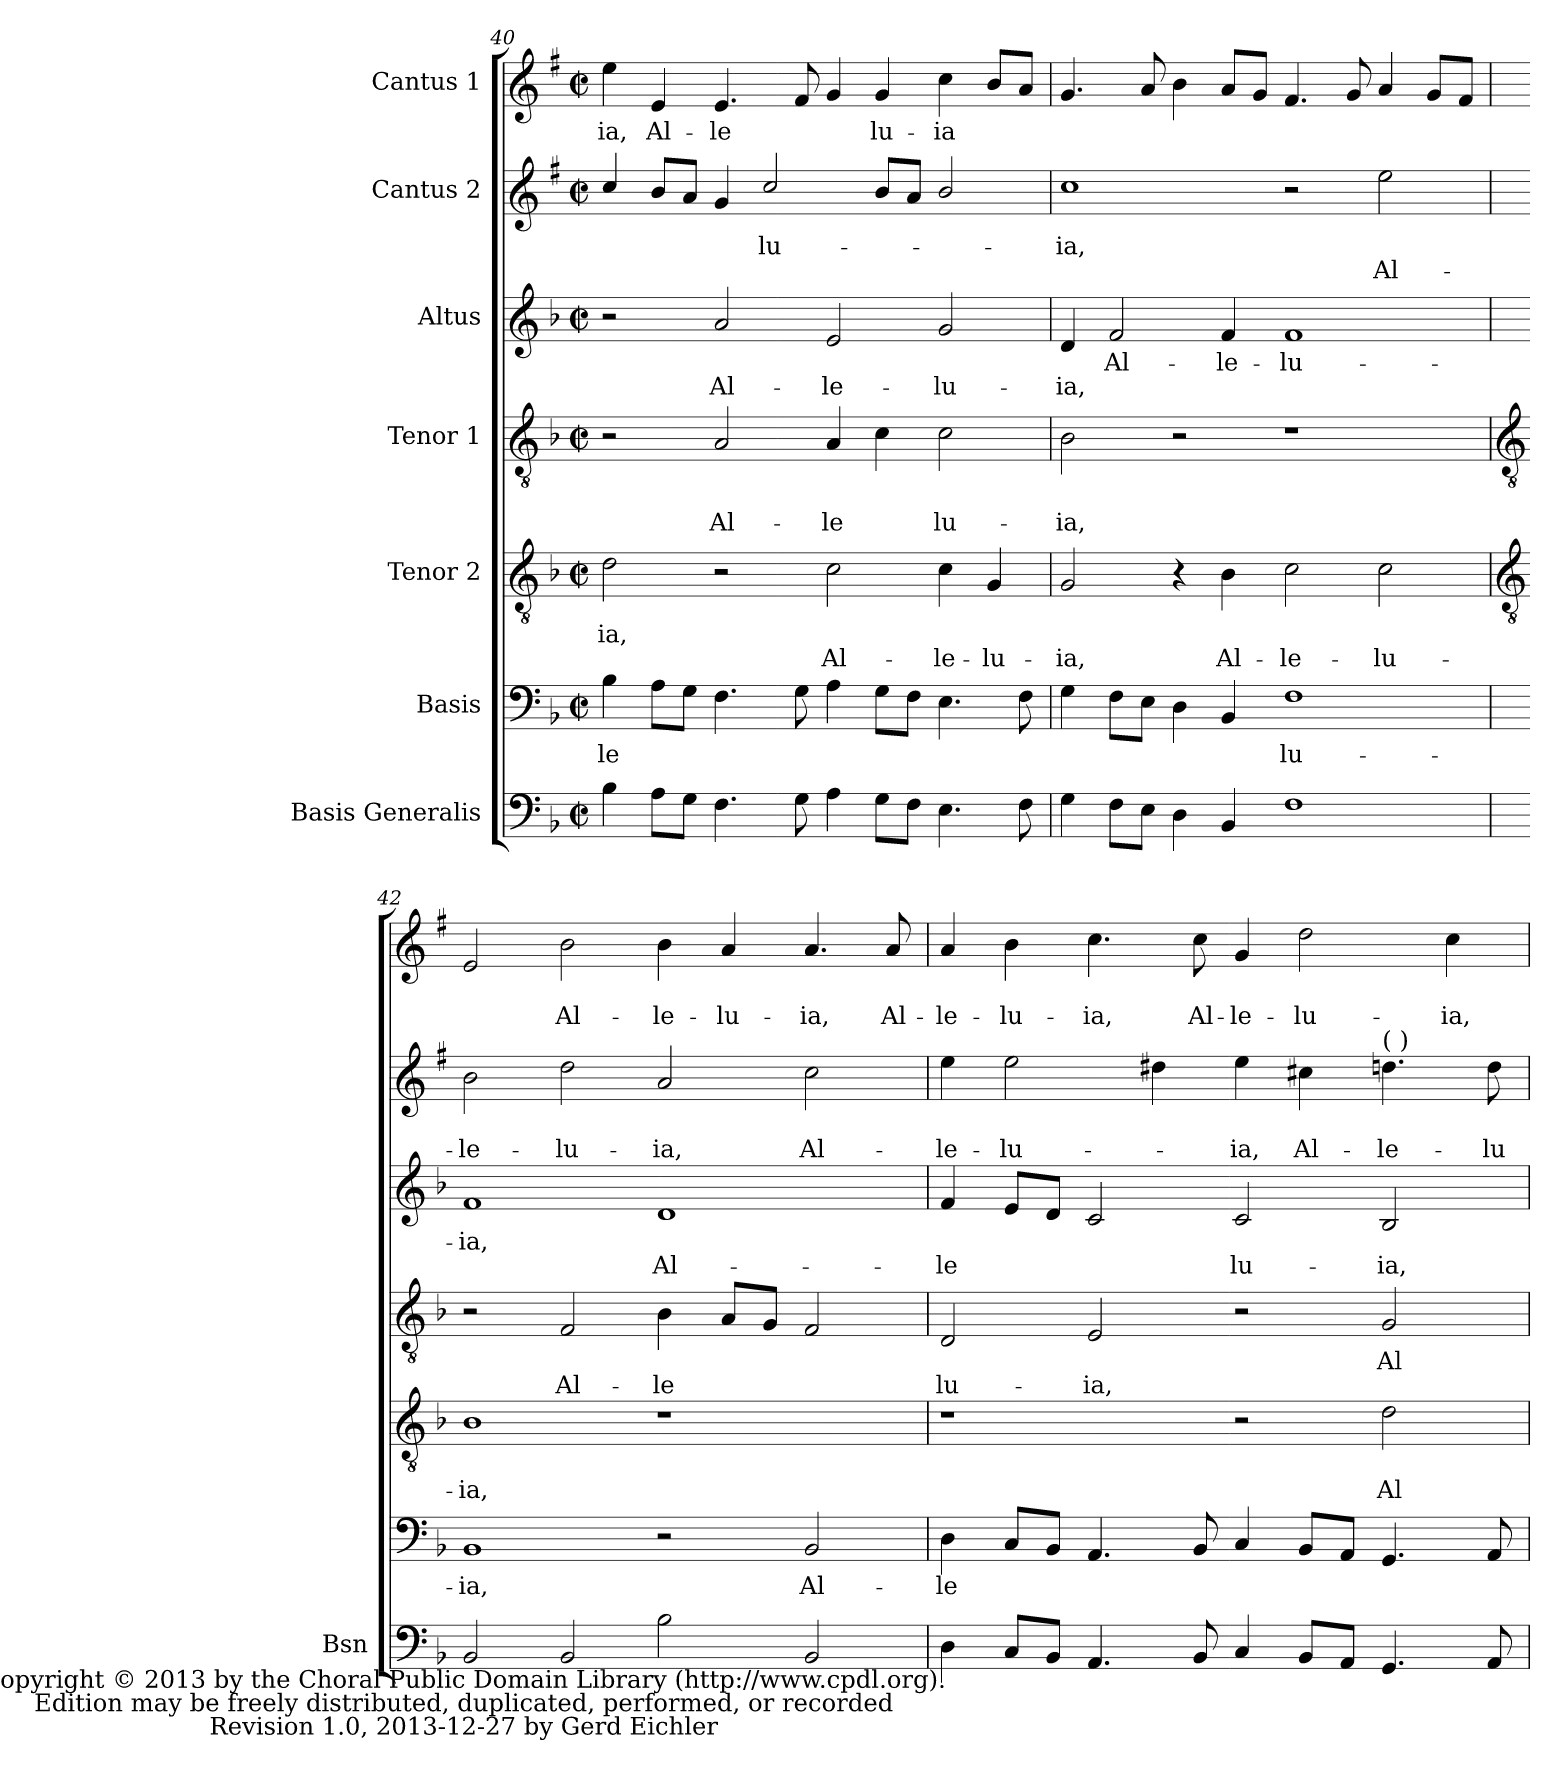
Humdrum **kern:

**kern	**kern	**text	**kern	**text	**text	**kern	**text	**text	**kern	**text	**text	**kern	**text	**text	**kern	**text	**text
*part7	*part6	*part6	*part5	*part5	*part5	*part4	*part4	*part4	*part3	*part3	*part3	*part2	*part2	*part2	*part1	*part1	*part1
*staff7	*staff6	*staff6	*staff5	*staff5	*staff5	*staff4	*staff4	*staff4	*staff3	*staff3	*staff3	*staff2	*staff2	*staff2	*staff1	*staff1	*staff1
*I"Basis Generalis	*I"Basis	*	*I"Tenor 2	*	*	*I"Tenor 1	*	*	*I"Altus	*	*	*I"Cantus 2	*	*	*I"Cantus 1	*	*
*I'Bsn	*	*	*	*	*	*	*	*	*	*	*	*	*	*	*	*	*
!!LO:LB:g=z
*clefF4	*clefF4	*	*clefGv2	*	*	*clefGv2	*	*	*clefG2	*	*	*clefG2	*	*	*clefG2	*	*
*	*	*	*	*	*	*	*	*	*	*	*	*ITrd1c2	*	*	*ITrd1c2	*	*
*k[b-]	*k[b-]	*	*k[b-]	*	*	*k[b-]	*	*	*k[b-]	*	*	*k[b-]	*	*	*k[b-]	*	*
*F:	*F:	*	*F:	*	*	*F:	*	*	*F:	*	*	*F:	*	*	*F:	*	*
*M4/2	*M4/2	*	*M4/2	*	*	*M4/2	*	*	*M4/2	*	*	*M4/2	*	*	*M4/2	*	*
*met(c|)	*met(c|)	*	*met(c|)	*	*	*met(c|)	*	*	*met(c|)	*	*	*met(c|)	*	*	*met(c|)	*	*
=40	=40	=40	=40	=40	=40	=40	=40	=40	=40	=40	=40	=40	=40	=40	=40	=40	=40
!	!	!LO:LY:b	!	!LO:LY:b	!	!	!	!	!	!	!	!	!	!	!	!LO:LY:b	!
*	*	*	*	*	*	*	*	*	*	*	*	*^	*	*	*	*	*
4B-	4B-	-le	2d	-ia,	.	2r	.	.	2r	.	.	4b-	0ryy	.	.	4dd	-ia,	.
!	!	!	!	!	!	!	!	!	!	!	!	!	!	!	!	!	!LO:LY:b	!
8AL	8AL	.	.	.	.	.	.	.	.	.	.	8aL	.	.	.	4d	Al-	.
8GJ	8GJ	.	.	.	.	.	.	.	.	.	.	8gJ	.	.	.	.	.	.
!	!	!	!	!	!	!	!	!LO:LY:b	!	!	!LO:LY:b	!	!	!	!	!	!LO:LY:b	!
4.F	4.F	.	2r	.	.	2A	.	Al-	2a	.	Al-	4f	.	.	.	4.d	-le	.
!	!	!	!	!	!	!	!	!	!	!	!	!	!	!LO:LY:b	!	!	!	!
.	.	.	.	.	.	.	.	.	.	.	.	2b-	.	lu-	.	.	.	.
8G	8G	.	.	.	.	.	.	.	.	.	.	.	.	.	.	8e	.	.
!	!	!	!	!	!LO:LY:b	!	!	!LO:LY:b	!	!	!LO:LY:b	!	!	!	!	!	!	!
4A	4A	.	2c	.	Al-	4A	.	-le	2e	.	-le-	.	.	.	.	4f	.	.
!	!	!	!	!	!	!	!	!	!	!	!	!	!	!	!	!	!LO:LY:b	!
8GL	8GL	.	.	.	.	4c	.	.	.	.	.	8aL	.	.	.	4f	lu-	.
8FJ	8FJ	.	.	.	.	.	.	.	.	.	.	8gJ	.	.	.	.	.	.
!	!	!	!	!	!LO:LY:b	!	!	!LO:LY:b	!	!	!LO:LY:b	!	!	!	!	!	!LO:LY:b	!
4.E	4.E	.	4c	.	-le-	2c	.	lu-	2g	.	-lu-	2a	.	.	.	4b-	-ia	.
!	!	!	!	!	!LO:LY:b	!	!	!	!	!	!	!	!	!	!	!	!	!
.	.	.	4G	.	-lu-	.	.	.	.	.	.	.	.	.	.	8aL	.	.
8F	8F	.	.	.	.	.	.	.	.	.	.	.	.	.	.	8gJ	.	.
*	*	*	*	*	*	*	*	*	*	*	*	*v	*v	*	*	*	*	*
!!LO:LB:g=z
=41	=41	=41	=41	=41	=41	=41	=41	=41	=41	=41	=41	=41	=41	=41	=41	=41	=41
!	!	!	!	!	!LO:LY:b	!	!	!LO:LY:b	!	!	!LO:LY:b	!	!LO:LY:b	!	!	!	!
4G	4G	.	2G	.	-ia,	2B-	.	-ia,	4d	.	-ia,	1b-	-ia,	.	4.f	.	.
!	!	!	!	!	!	!	!	!	!	!LO:LY:b	!	!	!	!	!	!	!
8FL	8FL	.	.	.	.	.	.	.	2f	Al-	.	.	.	.	.	.	.
8EJ	8EJ	.	.	.	.	.	.	.	.	.	.	.	.	.	8g	.	.
4D	4D	.	4r	.	.	2r	.	.	.	.	.	.	.	.	4a	.	.
!	!	!	!	!	!LO:LY:b	!	!	!	!	!LO:LY:b	!	!	!	!	!	!	!
4BB-	4BB-	.	4B-	.	Al-	.	.	.	4f	-le-	.	.	.	.	8gL	.	.
.	.	.	.	.	.	.	.	.	.	.	.	.	.	.	8fJ	.	.
!	!	!LO:LY:b	!	!	!LO:LY:b	!	!	!	!	!LO:LY:b	!	!	!	!	!	!	!
1F	1F	lu-	2c	.	-le-	1r	.	.	1f	-lu-	.	2r	.	.	4.e	.	.
.	.	.	.	.	.	.	.	.	.	.	.	.	.	.	8f	.	.
!	!	!	!	!	!LO:LY:b	!	!	!	!	!	!	!	!	!LO:LY:b	!	!	!
.	.	.	2c	.	-lu-	.	.	.	.	.	.	2dd	.	Al-	4g	.	.
.	.	.	.	.	.	.	.	.	.	.	.	.	.	.	8fL	.	.
.	.	.	.	.	.	.	.	.	.	.	.	.	.	.	8eJ	.	.
!!LO:LB:g=z
=42	=42	=42	=42	=42	=42	=42	=42	=42	=42	=42	=42	=42	=42	=42	=42	=42	=42
*	*	*	*clefGv2	*	*	*clefGv2	*	*	*	*	*	*	*	*	*	*	*
!LO:TX:b:cj:t=Copyright © 2013 by the Choral Public Domain Library (http&colon;//www.cpdl.org).\nEdition may be freely distributed, duplicated, performed, or recorded\nRevision 1.0, 2013-12-27 by Gerd Eichler	!	!	!	!	!	!	!	!	!	!	!	!	!	!	!	!	!
!	!	!LO:LY:b	!	!	!LO:LY:b	!	!	!	!	!LO:LY:b	!	!	!	!LO:LY:b	!	!	!
2BB-	1BB-	-ia,	1B-	.	-ia,	2r	.	.	1f	-ia,	.	2a	.	-le-	2d	.	.
!	!	!	!	!	!	!	!	!LO:LY:b	!	!	!	!	!	!LO:LY:b	!	!	!LO:LY:b
2BB-	.	.	.	.	.	2F	.	Al-	.	.	.	2cc	.	-lu-	2a	.	Al-
!	!	!	!	!	!	!	!	!LO:LY:b	!	!	!LO:LY:b	!	!	!LO:LY:b	!	!	!LO:LY:b
2B-	2r	.	1r	.	.	4B-	.	-le	1d	.	Al-	2g	.	-ia,	4a	.	-le-
!	!	!	!	!	!	!	!	!	!	!	!	!	!	!	!	!	!LO:LY:b
.	.	.	.	.	.	8AL	.	.	.	.	.	.	.	.	4g	.	-lu-
.	.	.	.	.	.	8GJ	.	.	.	.	.	.	.	.	.	.	.
!	!	!LO:LY:b	!	!	!	!	!	!	!	!	!	!	!	!LO:LY:b	!	!	!LO:LY:b
2BB-	2BB-	Al-	.	.	.	2F	.	.	.	.	.	2b-	.	Al-	4.g	.	-ia,
!	!	!	!	!	!	!	!	!	!	!	!	!	!	!	!	!	!LO:LY:b
.	.	.	.	.	.	.	.	.	.	.	.	.	.	.	8g	.	Al-
=43	=43	=43	=43	=43	=43	=43	=43	=43	=43	=43	=43	=43	=43	=43	=43	=43	=43
!	!	!LO:LY:b	!	!	!	!	!	!LO:LY:b	!	!	!LO:LY:b	!	!	!LO:LY:b	!	!	!LO:LY:b
4D	4D	-le	1r	.	.	2D	.	lu-	4f	.	-le	4dd	.	-le-	4g	.	-le-
!	!	!	!	!	!	!	!	!	!	!	!	!	!	!LO:LY:b	!	!	!LO:LY:b
8CL	8CL	.	.	.	.	.	.	.	8eL	.	.	2dd	.	-lu-	4a	.	-lu-
8BB-J	8BB-J	.	.	.	.	.	.	.	8dJ	.	.	.	.	.	.	.	.
!	!	!	!	!	!	!	!	!LO:LY:b	!	!	!	!	!	!	!	!	!LO:LY:b
4.AA	4.AA	.	.	.	.	2E	.	-ia,	2c	.	.	.	.	.	4.b-	.	-ia,
.	.	.	.	.	.	.	.	.	.	.	.	4cc#X	.	.	.	.	.
!	!	!	!	!	!	!	!	!	!	!	!	!	!	!	!	!	!LO:LY:b
8BB-	8BB-	.	.	.	.	.	.	.	.	.	.	.	.	.	8b-	.	Al-
!	!	!	!	!	!	!	!	!	!	!	!LO:LY:b	!	!	!LO:LY:b	!	!	!LO:LY:b
4C	4C	.	2r	.	.	2r	.	.	2c	.	lu-	4dd	.	-ia,	4f	.	-le-
!	!	!	!	!	!	!	!	!	!	!	!	!	!	!LO:LY:b	!	!	!LO:LY:b
8BB-L	8BB-L	.	.	.	.	.	.	.	.	.	.	4bn	.	Al-	2cc	.	-lu-
8AAJ	8AAJ	.	.	.	.	.	.	.	.	.	.	.	.	.	.	.	.
!	!	!	!	!	!	!	!	!	!	!	!	!LO:TX:a:t=(  )	!	!	!	!	!
!	!	!	!	!	!LO:LY:b	!	!LO:LY:b	!	!	!	!LO:LY:b	!	!	!LO:LY:b	!	!	!
4.GG	4.GG	.	2d	.	Al-	2G	Al-	.	2B-	.	-ia,	4.cc	.	-le-	.	.	.
!	!	!	!	!	!	!	!	!	!	!	!	!	!	!	!	!	!LO:LY:b
.	.	.	.	.	.	.	.	.	.	.	.	.	.	.	4b-	.	-ia,
!	!	!	!	!	!	!	!	!	!	!	!	!	!	!LO:LY:b	!	!	!
8AA	8AA	.	.	.	.	.	.	.	.	.	.	8cc	.	-lu-	.	.	.
=	=	=	=	=	=	=	=	=	=	=	=	=	=	=	=	=	=
*-	*-	*-	*-	*-	*-	*-	*-	*-	*-	*-	*-	*-	*-	*-	*-	*-	*-
